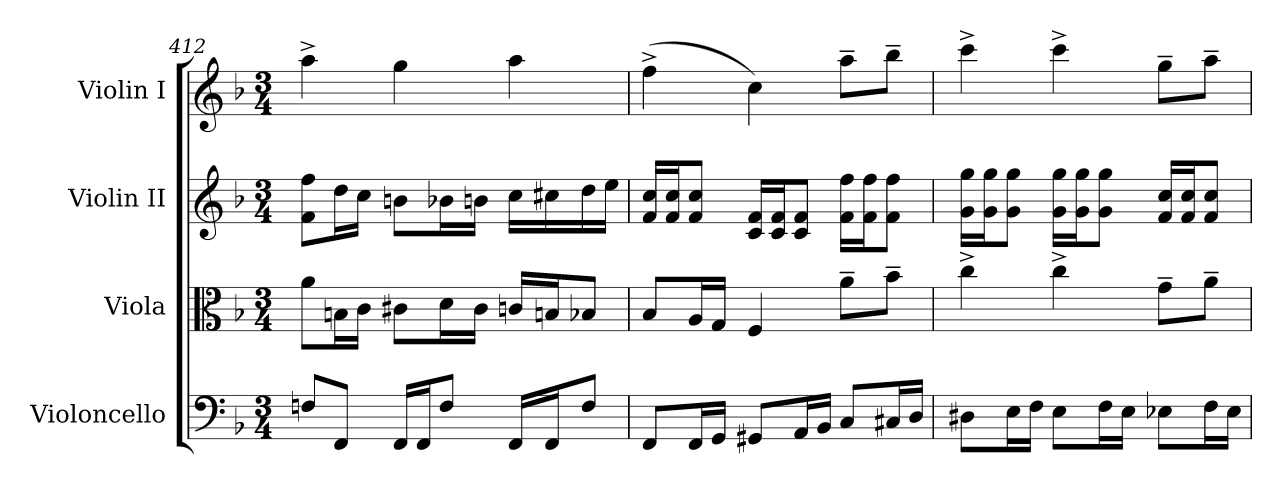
**kern	**kern	**kern	**kern
*part4	*part3	*part2	*part1
*staff4	*staff3	*staff2	*staff1
*I"Violoncello	*I"Viola	*I"Violin II	*I"Violin I
*I'Vc	*I'Vla	*I'Vln	*I'Vln
!!LO:LB:g=z
*clefF4	*clefC3	*clefG2	*clefG2
*k[b-]	*k[b-]	*k[b-]	*k[b-]
*M3/4	*M3/4	*M3/4	*M3/4
=412	=412	=412	=412
8Fn/L	8a\L	8f\ 8ff\L	4aa^\
8FF/J	16Bn\L	16dd\L	.
.	16c\JJ	16cc\JJ	.
16FF/LL	8c#X\L	8bn\L	4gg\
16FF/J	.	.	.
8F/J	16d\L	16b-X\L	.
.	16c#\JJ	16bn\JJ	.
16FF/LL	16cn/LL	16cc\LL	4aa\
16FF/J	16Bn/J	16cc#X\	.
8F/J	8B-X/J	16dd\	.
.	.	16ee\JJ	.
=413	=413	=413	=413
8FF/L	8B-/L	16f/ 16cc/LL	(4ff^\
.	.	16f/ 16cc/J	.
16FF/L	16A/L	8f/ 8cc/J	.
16GG/JJ	16G/JJ	.	.
8GG#X/L	4F/	16c/ 16f/LL	4cc\)
.	.	16c/ 16f/J	.
16AA/L	.	8c/ 8f/J	.
16BB-/JJ	.	.	.
8C/L	8a~\L	16f\ 16ff\LL	8aa~\L
.	.	16f\ 16ff\J	.
16C#X/L	8b-~\J	8f\ 8ff\J	8bb-~\J
16D/JJ	.	.	.
=414	=414	=414	=414
8D#X\L	4cc^\	16g\ 16gg\LL	4ccc^\
.	.	16g\ 16gg\J	.
16E\L	.	8g\ 8gg\J	.
16F\JJ	.	.	.
8E\L	4cc^\	16g\ 16gg\LL	4ccc^\
.	.	16g\ 16gg\J	.
16F\L	.	8g\ 8gg\J	.
16E\JJ	.	.	.
8E-X\L	8g~\L	16f/ 16cc/LL	8gg~\L
.	.	16f/ 16cc/J	.
16F\L	8a~\J	8f/ 8cc/J	8aa~\J
16E-\JJ	.	.	.
=	=	=	=
*-	*-	*-	*-
